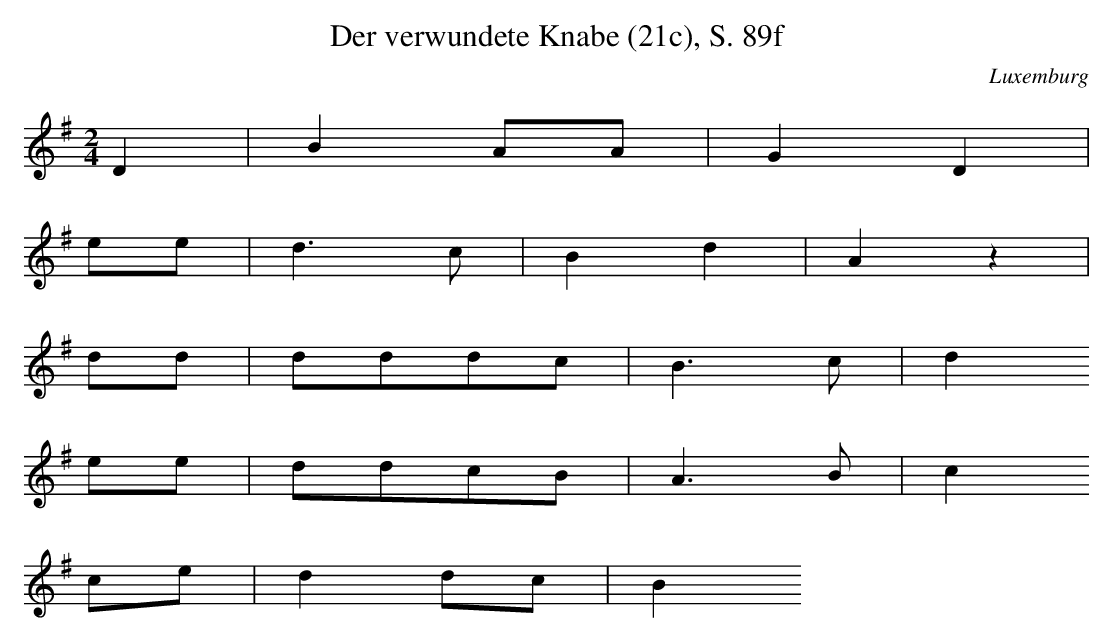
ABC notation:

X:1
T: Der verwundete Knabe (21c), S. 89f
O: Luxemburg
M: 2/4
L: 1/8
K: G
D2 | B2AA | G2D2 |
ee | d3c | B2d2 | A2z2 |
dd | dddc | B3c | d2
ee | ddcB | A3B | c2
ce | d2dc | B2
